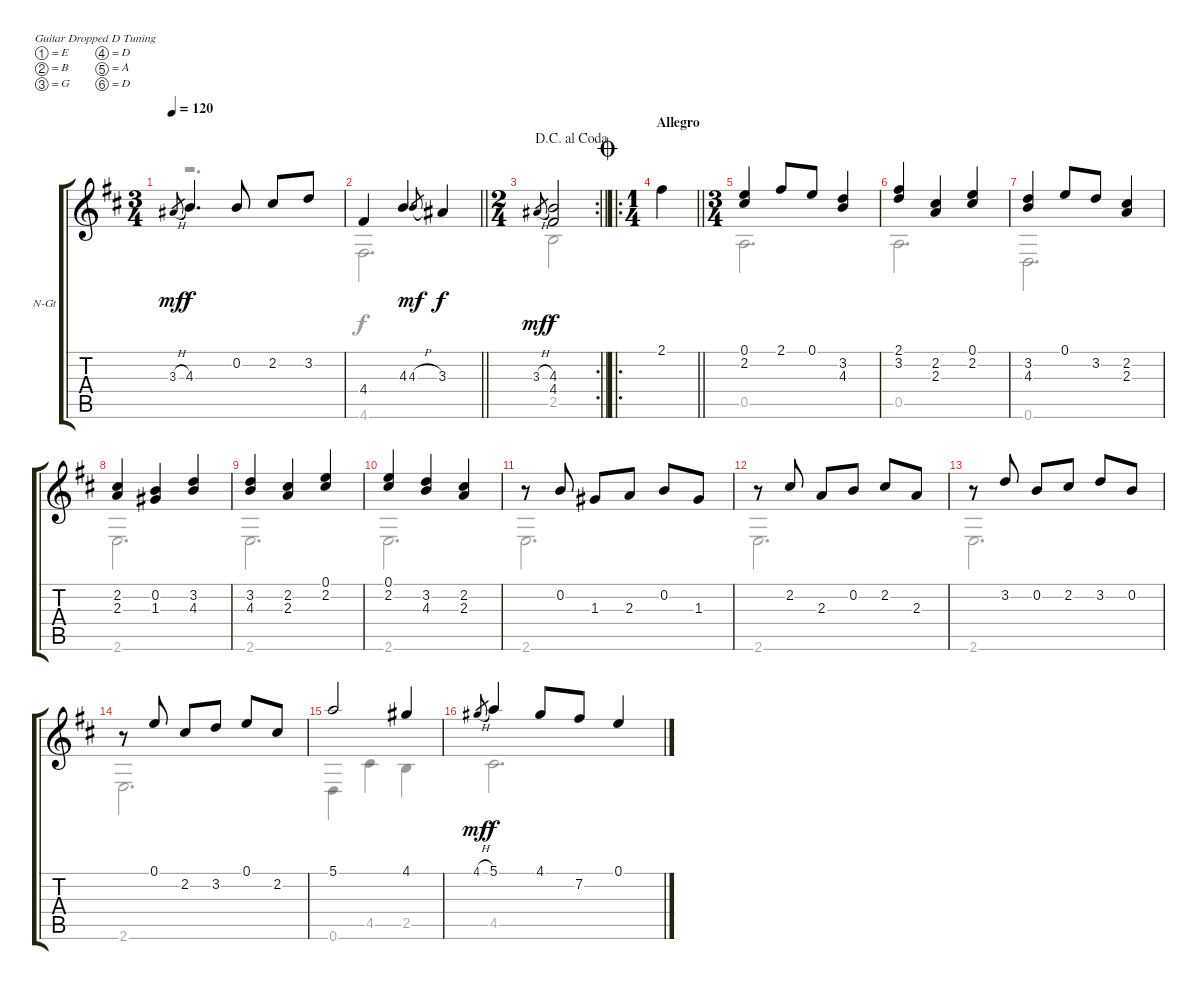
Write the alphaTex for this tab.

\bracketExtendMode groupsimilarinstruments
\firstSystemTrackNameOrientation horizontal
\otherSystemsTrackNameOrientation horizontal
\track ("Rondeau En Echo" "N-Gt") {instrument acousticguitarnylon}
\staff {score tabs}
\tuning (E4 B3 G3 D3 A2 D2)
\voice
\ts (3 4)
\tempo 120
\clef g2
\ks d
3.3{h}.8{gr dy mf} 4.3.4{d dy f} 0.2.8 2.2.8 3.2.8 |
\barLineRight lightlight
4.4.4 4.3.4 4.3{h}.8{gr dy mf} 3.3.4{dy f} |
\rc 2
\ts (2 4)
\beaming (8 2 2 2 2)
\jump dacapoalcoda
\barLineRight lightlight
3.3{h}.8{gr dy mf} (4.3 4.4).2{dy f} |
\ro
\ts (1 4)
\beaming (8 2 2 2 2)
\section ("" "Allegro")
\jump coda
\barLineRight lightlight
2.1.4 |
\ts (3 4)
\beaming (8 2 2 2 2)
(0.1 2.2).4 2.1.8 0.1.8 (3.2 4.3).4 |
(2.1 3.2).4 (2.2 2.3).4 (0.1 2.2).4 |
(3.2 4.3).4 0.1.8 3.2.8 (2.2 2.3).4 |
(2.2 2.3).4 (0.2 1.3).4 (3.2 4.3).4 |
(3.2 4.3).4 (2.2 2.3).4 (0.1 2.2).4 |
(0.1 2.2).4 (3.2 4.3).4 (2.2 2.3).4 |
r.8 0.2.8 1.3.8 2.3.8 0.2.8 1.3.8 |
r.8 2.2.8 2.3.8 0.2.8 2.2.8 2.3.8 |
r.8 3.2.8 0.2.8 2.2.8 3.2.8 0.2.8 |
r.8 0.1.8 2.2.8 3.2.8 0.1.8 2.2.8 |
5.1.2 4.1.4 |
4.1{h}.8{gr dy mf} 5.1.4{dy f} 4.1.8 7.2.8 0.1.4
\voice
\clef g2
\ottava regular
\simile none
\ks d
r.2{d dy f} |
\barLineRight lightlight
4.6.2{d} |
\barLineRight lightlight
2.5.2 |
\barLineRight lightlight
|
0.5.2{d} |
0.5.2{d} |
0.6.2{d} |
2.6.2{d} |
2.6.2{d} |
2.6.2{d} |
2.6.2{d} |
2.6.2{d} |
2.6.2{d} |
2.6.2{d} |
0.6.4 4.5.4 2.5.4 |
4.5.2{d}
